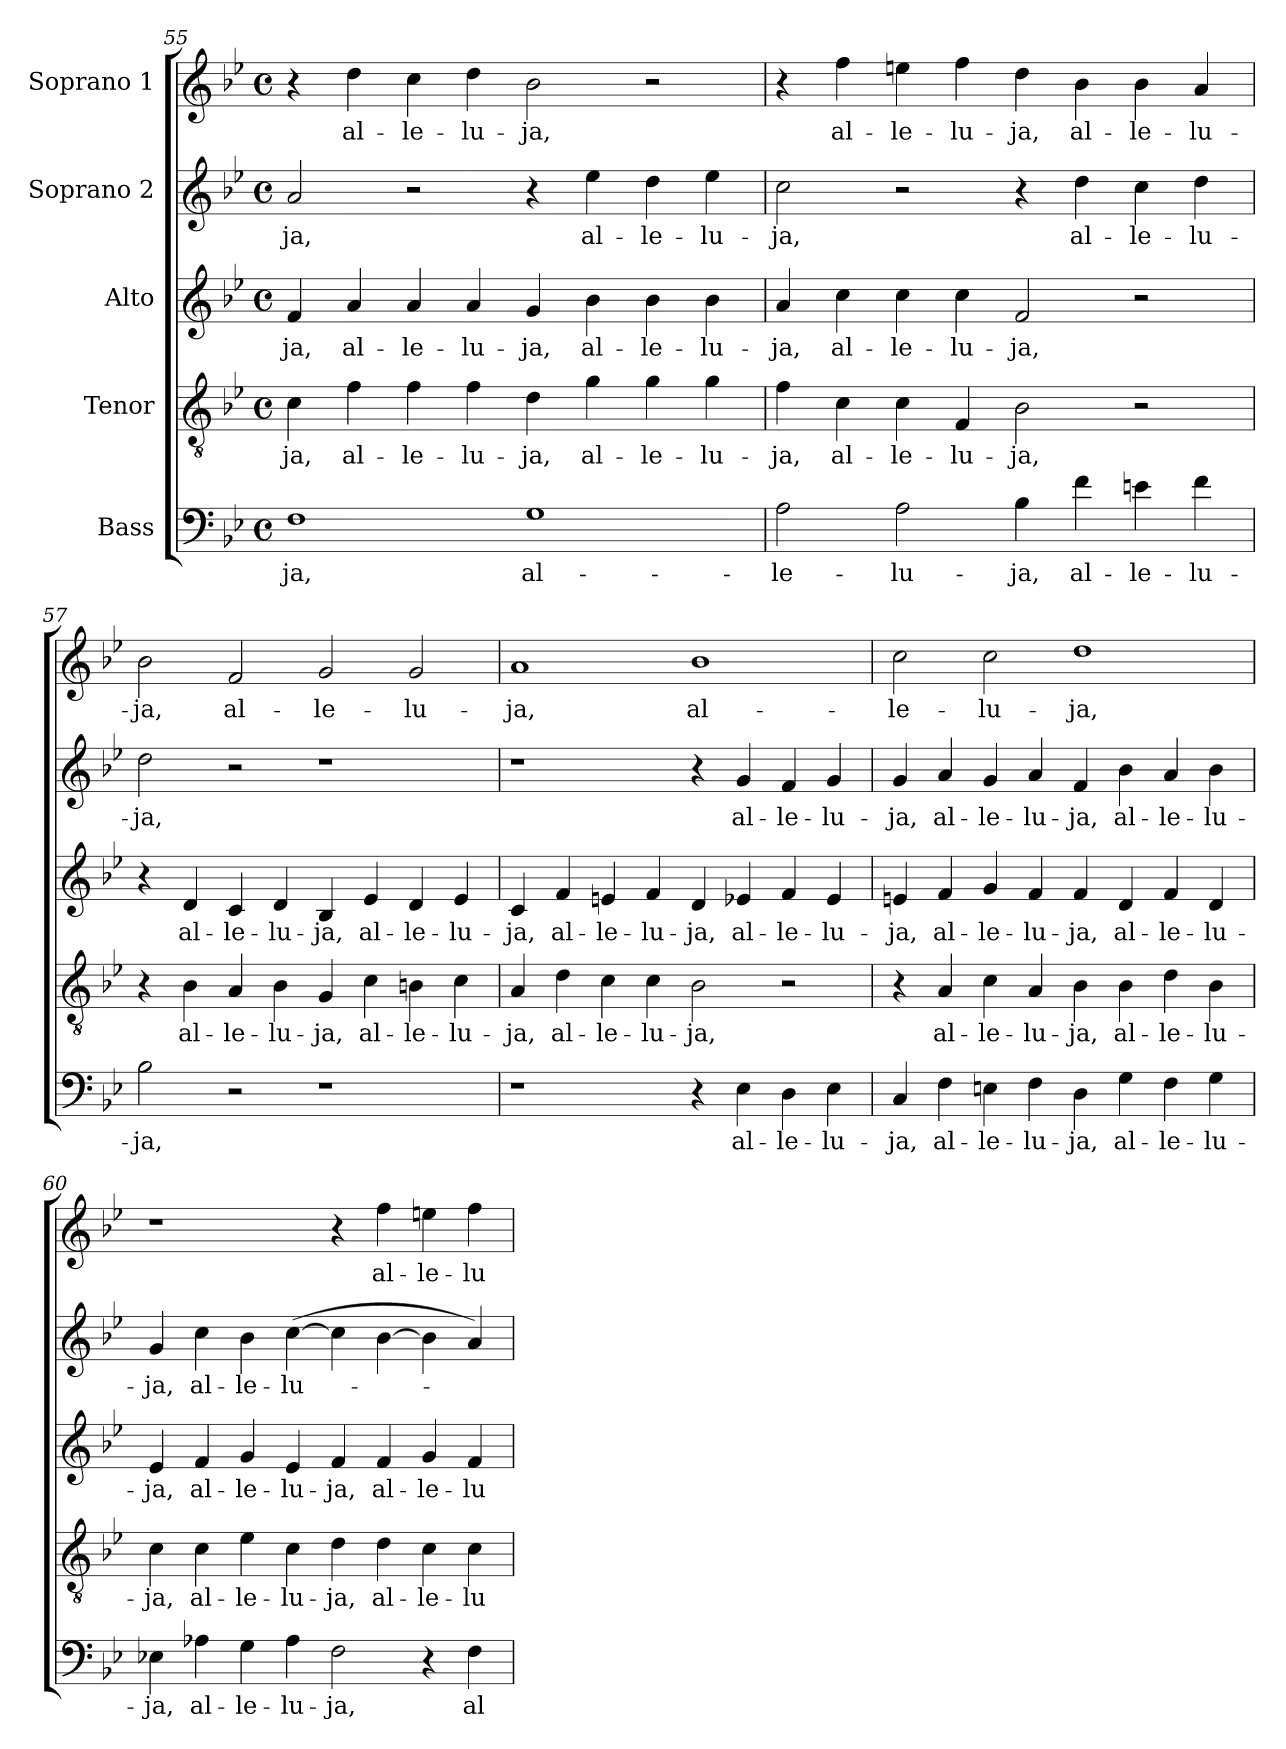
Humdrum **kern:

**kern	**text	**kern	**text	**kern	**text	**kern	**text	**kern	**text
*part5	*part5	*part4	*part4	*part3	*part3	*part2	*part2	*part1	*part1
*staff5	*staff5	*staff4	*staff4	*staff3	*staff3	*staff2	*staff2	*staff1	*staff1
*I"Bass	*	*I"Tenor	*	*I"Alto	*	*I"Soprano 2	*	*I"Soprano 1	*
*clefF4	*	*clefGv2	*	*clefG2	*	*clefG2	*	*clefG2	*
*k[b-e-]	*	*k[b-e-]	*	*k[b-e-]	*	*k[b-e-]	*	*k[b-e-]	*
*B-:	*	*B-:	*	*B-:	*	*B-:	*	*B-:	*
*M4/4	*	*M4/4	*	*M4/4	*	*M4/4	*	*M4/4	*
*met(c)	*	*met(c)	*	*met(c)	*	*met(c)	*	*met(c)	*
=55	=55	=55	=55	=55	=55	=55	=55	=55	=55
1F	-ja,	4c\	-ja,	4f/	-ja,	2a/	-ja,	4r	.
.	.	4f\	al-	4a/	al-	.	.	4dd\	al-
.	.	4f\	-le-	4a/	-le-	2r	.	4cc\	-le-
.	.	4f\	-lu-	4a/	-lu-	.	.	4dd\	-lu-
1G	al-	4d\	-ja,	4g/	-ja,	4r	.	2b-\	-ja,
.	.	4g\	al-	4b-\	al-	4ee-\	al-	.	.
.	.	4g\	-le-	4b-\	-le-	4dd\	-le-	2r	.
.	.	4g\	-lu-	4b-\	-lu-	4ee-\	-lu-	.	.
!!LO:LB:g=z
=56	=56	=56	=56	=56	=56	=56	=56	=56	=56
2A\	-le-	4f\	-ja,	4a/	-ja,	2cc\	-ja,	4r	.
.	.	4c\	al-	4cc\	al-	.	.	4ff\	al-
2A\	-lu-	4c\	-le-	4cc\	-le-	2r	.	4een\	-le-
.	.	4F/	-lu-	4cc\	-lu-	.	.	4ff\	-lu-
4B-\	-ja,	2B-\	-ja,	2f/	-ja,	4r	.	4dd\	-ja,
4f\	al-	.	.	.	.	4dd\	al-	4b-\	al-
4en\	-le-	2r	.	2r	.	4cc\	-le-	4b-\	-le-
4f\	-lu-	.	.	.	.	4dd\	-lu-	4a/	-lu-
=57	=57	=57	=57	=57	=57	=57	=57	=57	=57
2B-\	-ja,	4r	.	4r	.	2dd\	-ja,	2b-\	-ja,
.	.	4B-\	al-	4d/	al-	.	.	.	.
2r	.	4A/	-le-	4c/	-le-	2r	.	2f/	al-
.	.	4B-\	-lu-	4d/	-lu-	.	.	.	.
1r	.	4G/	-ja,	4B-/	-ja,	1r	.	2g/	-le-
.	.	4c\	al-	4e-/	al-	.	.	.	.
.	.	4Bn\	-le-	4d/	-le-	.	.	2g/	-lu-
.	.	4c\	-lu-	4e-/	-lu-	.	.	.	.
=58	=58	=58	=58	=58	=58	=58	=58	=58	=58
1r	.	4A/	-ja,	4c/	ja,	1r	.	1a	-ja,
.	.	4d\	al-	4f/	al-	.	.	.	.
.	.	4c\	-le-	4en/	-le-	.	.	.	.
.	.	4c\	-lu-	4f/	-lu-	.	.	.	.
4r	.	2B-\	-ja,	4d/	-ja,	4r	.	1b-	al-
4E-\	al-	.	.	4e-X/	al-	4g/	al-	.	.
4D\	-le-	2r	.	4f/	-le-	4f/	-le-	.	.
4E-\	-lu-	.	.	4e-/	-lu-	4g/	-lu-	.	.
=59	=59	=59	=59	=59	=59	=59	=59	=59	=59
4C/	-ja,	4r	.	4en/	ja,	4g/	ja,	2cc\	-le-
4F\	al-	4A/	al-	4f/	al-	4a/	al-	.	.
4En\	-le-	4c\	-le-	4g/	-le-	4g/	-le-	2cc\	-lu-
4F\	-lu-	4A/	-lu-	4f/	-lu-	4a/	-lu-	.	.
4D\	-ja,	4B-\	-ja,	4f/	-ja,	4f/	-ja,	1dd	-ja,
4G\	al-	4B-\	al-	4d/	al-	4b-\	al-	.	.
4F\	-le-	4d\	-le-	4f/	-le-	4a/	-le-	.	.
4G\	-lu-	4B-\	-lu-	4d/	-lu-	4b-\	-lu-	.	.
!!LO:PB:g=z
=60	=60	=60	=60	=60	=60	=60	=60	=60	=60
4E-X\	-ja,	4c\	ja,	4e-/	ja,	4g/	-ja,	1r	.
4A-X\	al-	4c\	al-	4f/	al-	4cc\	al-	.	.
4G\	-le-	4e-\	-le-	4g/	-le-	4b-\	-le-	.	.
4A-\	-lu-	4c\	-lu-	4e-/	-lu-	([4cc\	-lu-	.	.
2F\	-ja,	4d\	-ja,	4f/	-ja,	4cc\]	.	4r	.
.	.	4d\	al-	4f/	al-	[4b-\	.	4ff\	al-
4r	.	4c\	-le-	4g/	-le-	4b-\]	.	4een\	-le-
4F\	al-	4c\	-lu-	4f/	-lu-	4a/)	.	4ff\	-lu-
=	=	=	=	=	=	=	=	=	=
*-	*-	*-	*-	*-	*-	*-	*-	*-	*-
